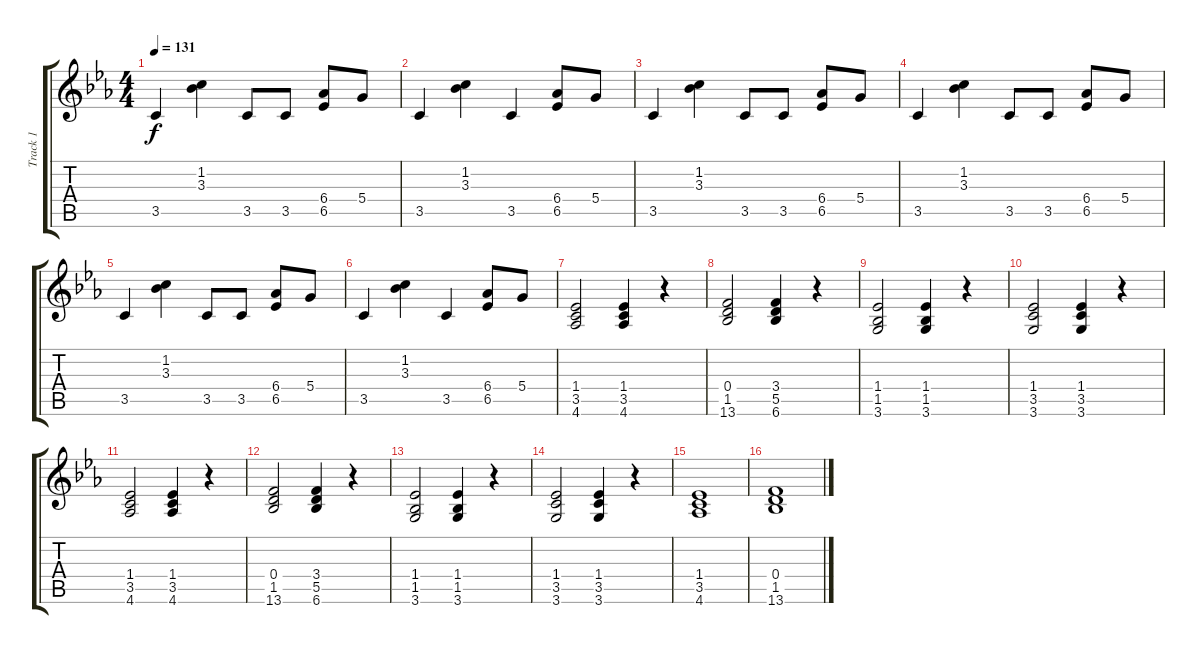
\track ("Track 1" "Track 1") {instrument overdrivenguitar}
\staff {score tabs}
\tuning (E4 B3 G3 D3 A2 E2) {hide}
\ts (4 4)
\tempo 131
\clef g2
\ks cminor
3.5.4{dy f} (1.2 3.3).4 3.5.8 3.5.8 (6.4 6.5).8 5.4.8 |
3.5.4 (1.2 3.3).4 3.5.4 (6.4 6.5).8 5.4.8 |
3.5.4 (1.2 3.3).4 3.5.8 3.5.8 (6.4 6.5).8 5.4.8 |
3.5.4 (1.2 3.3).4 3.5.8 3.5.8 (6.4 6.5).8 5.4.8 |
3.5.4 (1.2 3.3).4 3.5.8 3.5.8 (6.4 6.5).8 5.4.8 |
3.5.4 (1.2 3.3).4 3.5.4 (6.4 6.5).8 5.4.8 |
(1.4 3.5 4.6).2 (1.4 3.5 4.6).4 r.4 |
(0.4 1.5 13.6).2 (3.4 5.5 6.6).4 r.4 |
(1.4 1.5 3.6).2 (1.4 1.5 3.6).4 r.4 |
(1.4 3.5 3.6).2 (1.4 3.5 3.6).4 r.4 |
(1.4 3.5 4.6).2 (1.4 3.5 4.6).4 r.4 |
(0.4 1.5 13.6).2 (3.4 5.5 6.6).4 r.4 |
(1.4 1.5 3.6).2 (1.4 1.5 3.6).4 r.4 |
(1.4 3.5 3.6).2 (1.4 3.5 3.6).4 r.4 |
(1.4 3.5 4.6).1 |
(0.4 1.5 13.6).1
